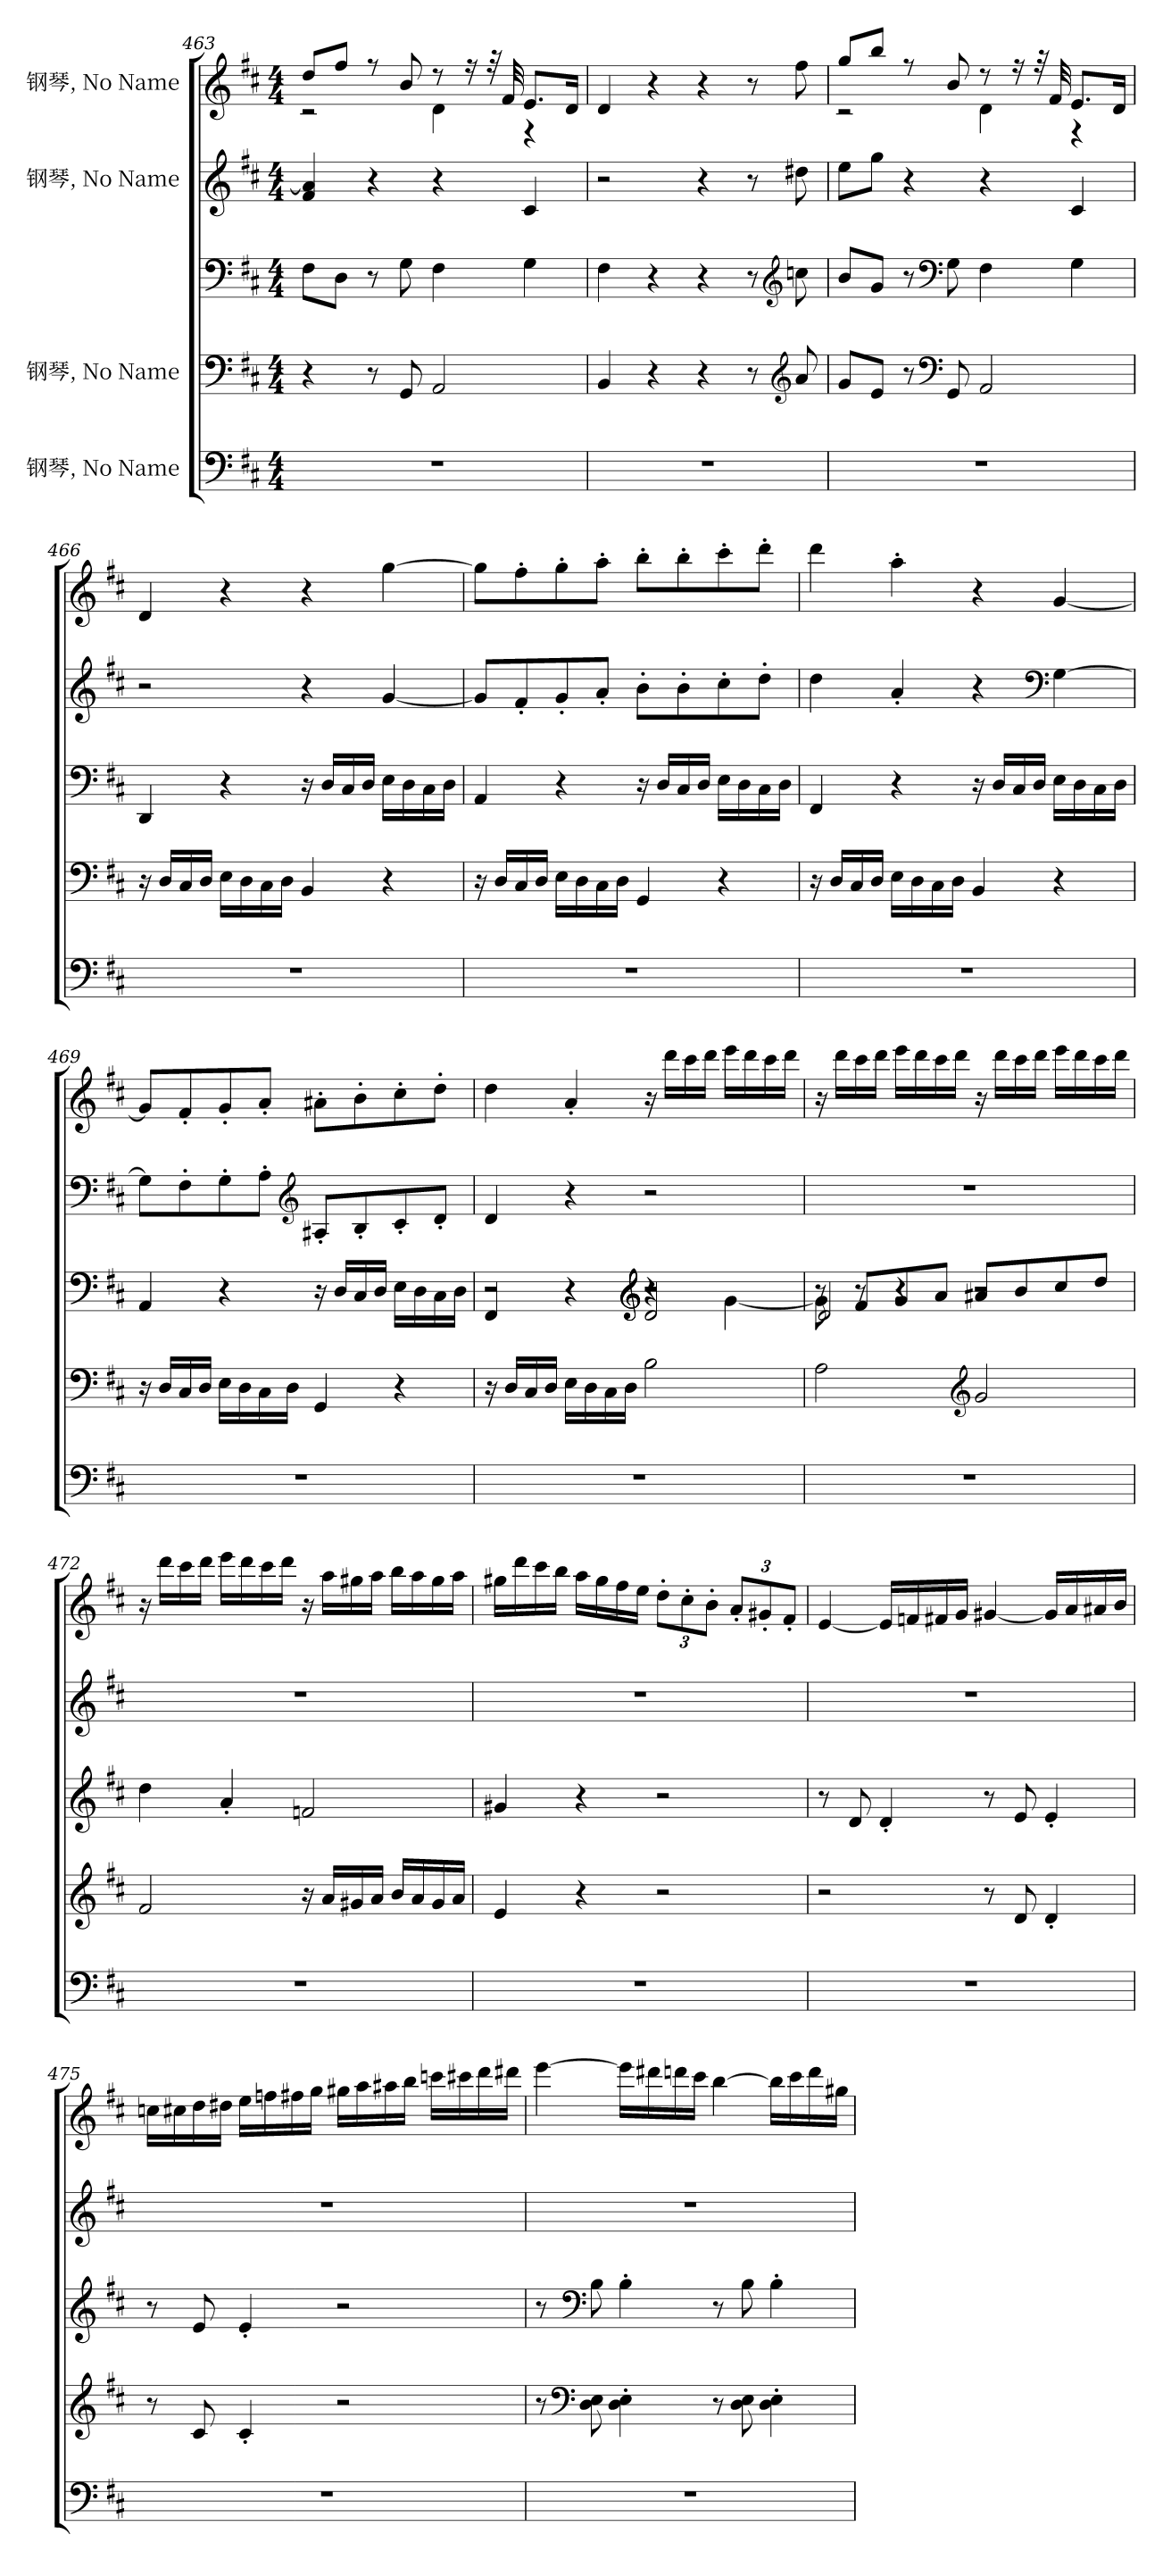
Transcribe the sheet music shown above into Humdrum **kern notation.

**kern	**kern	**kern	**kern	**kern
*part4	*part3	*part3	*part2	*part1
*staff5	*staff4	*staff3	*staff2	*staff1
*I"钢琴, No Name	*I"钢琴, No Name	*	*I"钢琴, No Name	*I"钢琴, No Name
*clefF4	*clefF4	*clefF4	*clefG2	*clefG2
*k[f#c#]	*k[f#c#]	*k[f#c#]	*k[f#c#]	*k[f#c#]
*M4/4	*M4/4	*M4/4	*M4/4	*M4/4
=463	=463	=463	=463	=463
*	*	*	*	*^
1r	4r	8F#\L	4f#/ 4a/]	8dd/L	2r
.	.	8D\J	.	8ff#/J	.
*	*	*	*	*MM105	*
.	8r	8r	4r	8r	.
.	8GG/	8G\	.	8b/	.
.	2AA/	4F#\	4r	8r	4d\
.	.	.	.	16r	.
.	.	.	.	32r	.
.	.	.	.	32f#/	.
.	.	4G\	4c#/	8.e/L	4r
*	*	*	*	*MM114	*
.	.	.	.	16d/Jk	.
*	*	*	*	*v	*v
=464	=464	=464	=464	=464
1r	4BB/	4F#\	2r	4d/
.	4r	4r	.	4r
*	*	*	*	*MM95
.	4r	4r	4r	4r
.	8r	8r	8r	8r
*	*clefG2	*clefG2	*	*
*	*	*	*	*MM124
.	8a/	8ccn\	8dd#X\	8ff#\
!!LO:PB:g=z
=465	=465	=465	=465	=465
*	*	*	*	*MM122
*	*	*	*	*^
1r	8g/L	8b/L	8ee\L	8gg/L	2r
*	*	*	*	*MM82	*
.	8e/J	8g/J	8gg\J	8bb/J	.
.	8r	8r	4r	8r	.
*	*clefF4	*clefF4	*	*	*
.	8GG/	8G\	.	8b/	.
.	2AA/	4F#\	4r	8r	4d\
.	.	.	.	16r	.
.	.	.	.	32r	.
.	.	.	.	32f#/	.
.	.	4G\	4c#/	8.e/L	4r
*	*	*	*	*MM103	*
.	.	.	.	16d/Jk	.
*	*	*	*	*v	*v
=466	=466	=466	=466	=466
*	*	*	*	*MM126
1r	16r	4DD/	2r	4d/
.	16D/LL	.	.	.
.	16C#/	.	.	.
.	16D/JJ	.	.	.
.	16E\LL	4r	.	4r
.	16D\	.	.	.
.	16C#\	.	.	.
.	16D\JJ	.	.	.
.	4BB/	16r	4r	4r
.	.	16D/LL	.	.
.	.	16C#/	.	.
.	.	16D/JJ	.	.
*	*	*	*	*MM137
.	4r	16E\LL	[4g/	[4gg\
.	.	16D\	.	.
.	.	16C#\	.	.
.	.	16D\JJ	.	.
!!LO:LB:g=z
=467	=467	=467	=467	=467
1r	16r	4AA/	8g/L]	8gg\L]
.	16D/LL	.	.	.
.	16C#/	.	8f#'/	8ff#'\
.	16D/JJ	.	.	.
.	16E\LL	4r	8g'/	8gg'\
.	16D\	.	.	.
.	16C#\	.	8a'/J	8aa'\J
.	16D\JJ	.	.	.
.	4GG/	16r	8b'\L	8bb'\L
.	.	16D/LL	.	.
.	.	16C#/	8b'\	8bb'\
.	.	16D/JJ	.	.
.	4r	16E\LL	8cc#'\	8ccc#'\
.	.	16D\	.	.
.	.	16C#\	8dd'\J	8ddd'\J
.	.	16D\JJ	.	.
=468	=468	=468	=468	=468
*	*	*	*	*MM137
1r	16r	4FF#/	4dd\	4ddd\
.	16D/LL	.	.	.
.	16C#/	.	.	.
.	16D/JJ	.	.	.
.	16E\LL	4r	4a'/	4aa'\
.	16D\	.	.	.
.	16C#\	.	.	.
.	16D\JJ	.	.	.
.	4BB/	16r	4r	4r
.	.	16D/LL	.	.
.	.	16C#/	.	.
.	.	16D/JJ	.	.
*	*	*	*clefF4	*
*	*	*	*	*MM137
.	4r	16E\LL	[4G\	[4g/
.	.	16D\	.	.
.	.	16C#\	.	.
.	.	16D\JJ	.	.
!!LO:PB:g=z
=469	=469	=469	=469	=469
1r	16r	4AA/	8G\L]	8g/L]
.	16D/LL	.	.	.
.	16C#/	.	8F#'\	8f#'/
.	16D/JJ	.	.	.
.	16E\LL	4r	8G'\	8g'/
.	16D\	.	.	.
.	16C#\	.	8A'\J	8a'/J
.	16D\JJ	.	.	.
*	*	*	*clefG2	*
.	4GG/	16r	8A#X'/L	8a#X'\L
.	.	16D/LL	.	.
.	.	16C#/	8B'/	8b'\
.	.	16D/JJ	.	.
.	4r	16E\LL	8c#'/	8cc#'\
.	.	16D\	.	.
.	.	16C#\	8d'/J	8dd'\J
.	.	16D\JJ	.	.
=470	=470	=470	=470	=470
*	*	*	*	*MM137
*	*	*^	*	*
*	*	*	*^	*	*
1r	16r	4FF#/	2r	2r	4d/	4dd\
.	16D/LL	.	.	.	.	.
.	16C#/	.	.	.	.	.
.	16D/JJ	.	.	.	.	.
.	16E\LL	4r	.	.	4r	4a'/
.	16D\	.	.	.	.	.
.	16C#\	.	.	.	.	.
.	16D\JJ	.	.	.	.	.
*	*	*clefG2	*	*	*	*
*	*	*	*	*	*	*MM137
.	2B\	2r	4r	2d/	2r	16r
.	.	.	.	.	.	16ddd\LL
.	.	.	.	.	.	16ccc#\
*	*	*	*	*	*	*MM135
.	.	.	.	.	.	16ddd\JJ
*	*	*	*	*	*	*MM137
.	.	.	[4g\	.	.	16eee\LL
.	.	.	.	.	.	16ddd\
.	.	.	.	.	.	16ccc#\
.	.	.	.	.	.	16ddd\JJ
!!LO:LB:g=z
=471	=471	=471	=471	=471	=471	=471
1r	2A\	8r	8g\]	2d/	1r	16r
.	.	.	.	.	.	16ddd\LL
.	.	8f#/L	8r	.	.	16ccc#\
.	.	.	.	.	.	16ddd\JJ
.	.	8g/	4r	.	.	16eee\LL
.	.	.	.	.	.	16ddd\
.	.	8a/J	.	.	.	16ccc#\
.	.	.	.	.	.	16ddd\JJ
*	*clefG2	*	*	*	*	*
.	2g/	8a#X/L	2r	2r	.	16r
.	.	.	.	.	.	16ddd\LL
.	.	8b/	.	.	.	16ccc#\
.	.	.	.	.	.	16ddd\JJ
.	.	8cc#/	.	.	.	16eee\LL
.	.	.	.	.	.	16ddd\
.	.	8dd/J	.	.	.	16ccc#\
*	*	*	*	*	*	*MM135
.	.	.	.	.	.	16ddd\JJ
*	*	*v	*v	*v	*	*
=472	=472	=472	=472	=472
*	*	*	*	*MM137
1r	2f#/	4dd\	1r	16r
.	.	.	.	16ddd\LL
.	.	.	.	16ccc#\
.	.	.	.	16ddd\JJ
.	.	4a'/	.	16eee\LL
.	.	.	.	16ddd\
.	.	.	.	16ccc#\
.	.	.	.	16ddd\JJ
.	16r	2fn/	.	16r
.	16a/LL	.	.	16aa\LL
.	16g#X/	.	.	16gg#X\
.	16a/JJ	.	.	16aa\JJ
.	16b/LL	.	.	16bb\LL
.	16a/	.	.	16aa\
.	16g#/	.	.	16gg#\
*	*	*	*	*MM135
.	16a/JJ	.	.	16aa\JJ
!!LO:PB:g=z
=473	=473	=473	=473	=473
1r	4e/	4g#X/	1r	16gg#X\LL
.	.	.	.	16ddd\
.	.	.	.	16ccc#\
.	.	.	.	16bb\JJ
.	4r	4r	.	16aa\LL
.	.	.	.	16gg#\
.	.	.	.	16ff#\
.	.	.	.	16ee\JJ
*	*	*	*	*Xbrackettup
.	2r	2r	.	12dd'\L
.	.	.	.	12cc#'\
.	.	.	.	12b'\J
.	.	.	.	12a'/L
.	.	.	.	12g#X'/
.	.	.	.	12f#'/J
=474	=474	=474	=474	=474
1r	2r	8r	1r	[4e/
.	.	8d/	.	.
.	.	4d'/	.	16e/LL]
.	.	.	.	16fn/
.	.	.	.	16f#X/
*	*	*	*	*MM135
.	.	.	.	16g/JJ
.	8r	8r	.	[4g#X/
.	8d/	8e/	.	.
.	4d'/	4e'/	.	16g#/LL]
.	.	.	.	16a/
.	.	.	.	16a#X/
.	.	.	.	16b/JJ
!!LO:LB:g=z
=475	=475	=475	=475	=475
1r	8r	8r	1r	16ccn\LL
.	.	.	.	16cc#X\
.	8c#/	8e/	.	16dd\
.	.	.	.	16dd#X\JJ
.	4c#'/	4e'/	.	16ee\LL
.	.	.	.	16ffn\
.	.	.	.	16ff#X\
.	.	.	.	16gg\JJ
.	2r	2r	.	16gg#X\LL
.	.	.	.	16aa\
.	.	.	.	16aa#X\
.	.	.	.	16bb\JJ
.	.	.	.	16cccn\LL
.	.	.	.	16ccc#X\
.	.	.	.	16ddd\
*	*	*	*	*MM135
.	.	.	.	16ddd#X\JJ
!!LO:PB:g=z
=476	=476	=476	=476	=476
1r	8r	8r	1r	[4eee\
*	*clefF4	*clefF4	*	*
.	8D\ 8E\	8B\	.	.
.	4D\' 4E\'	4B'\	.	16eee\LL]
.	.	.	.	16ddd#X\
.	.	.	.	16dddn\
*	*	*	*	*MM135
.	.	.	.	16ccc#\JJ
*	*	*	*	*MM137
.	8r	8r	.	[4bb\
.	8D\ 8E\	8B\	.	.
.	4D\' 4E\'	4B'\	.	16bb\LL]
.	.	.	.	16ccc#\
.	.	.	.	16ddd\
*	*	*	*	*MM135
.	.	.	.	16gg#X\JJ
=	=	=	=	=
*-	*-	*-	*-	*-
